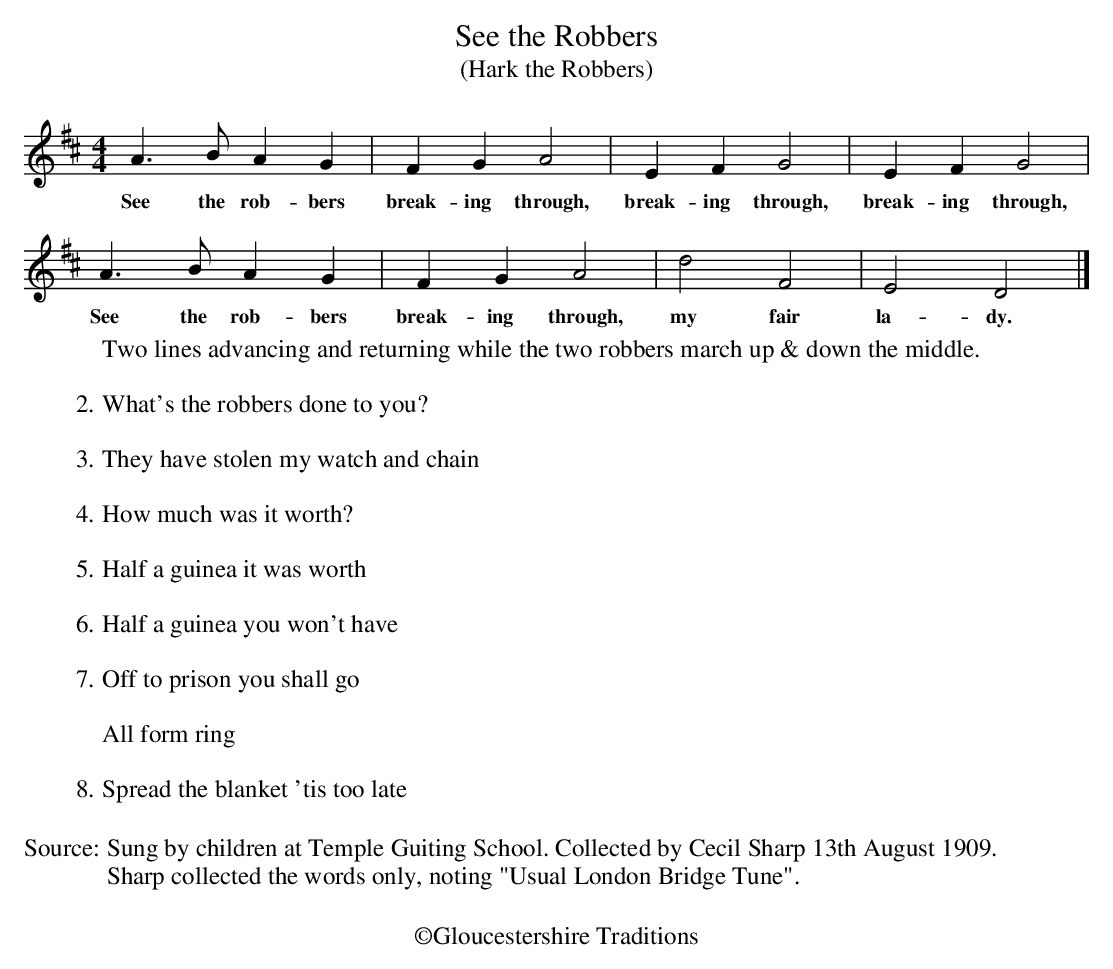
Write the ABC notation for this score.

X:1
T:See the Robbers
T:(Hark the Robbers)
M:4/4
L:1/4
K:Dmaj
A>BAG|FGA2|EFG2|EFG2|
w:See the rob-bers break-ing through, break-ing through, break-ing through,
A>BAG|FGA2|d2F2|E2D2|]
w:See the rob-bers break-ing through, my fair la-dy.
W:Two lines advancing and returning while the two robbers march up & down the middle.
W:
W: 2. What's the robbers done to you?
W:
W: 3.  They have stolen my watch and chain
W:
W: 4.  How much was it worth?
W:
W: 5. Half a guinea it was worth
W:
W: 6.  Half a guinea you won't have
W:
W: 7.  Off to prison you shall go
W:
W: All form ring
W:
W: 8.  Spread the blanket 'tis too late
W:
